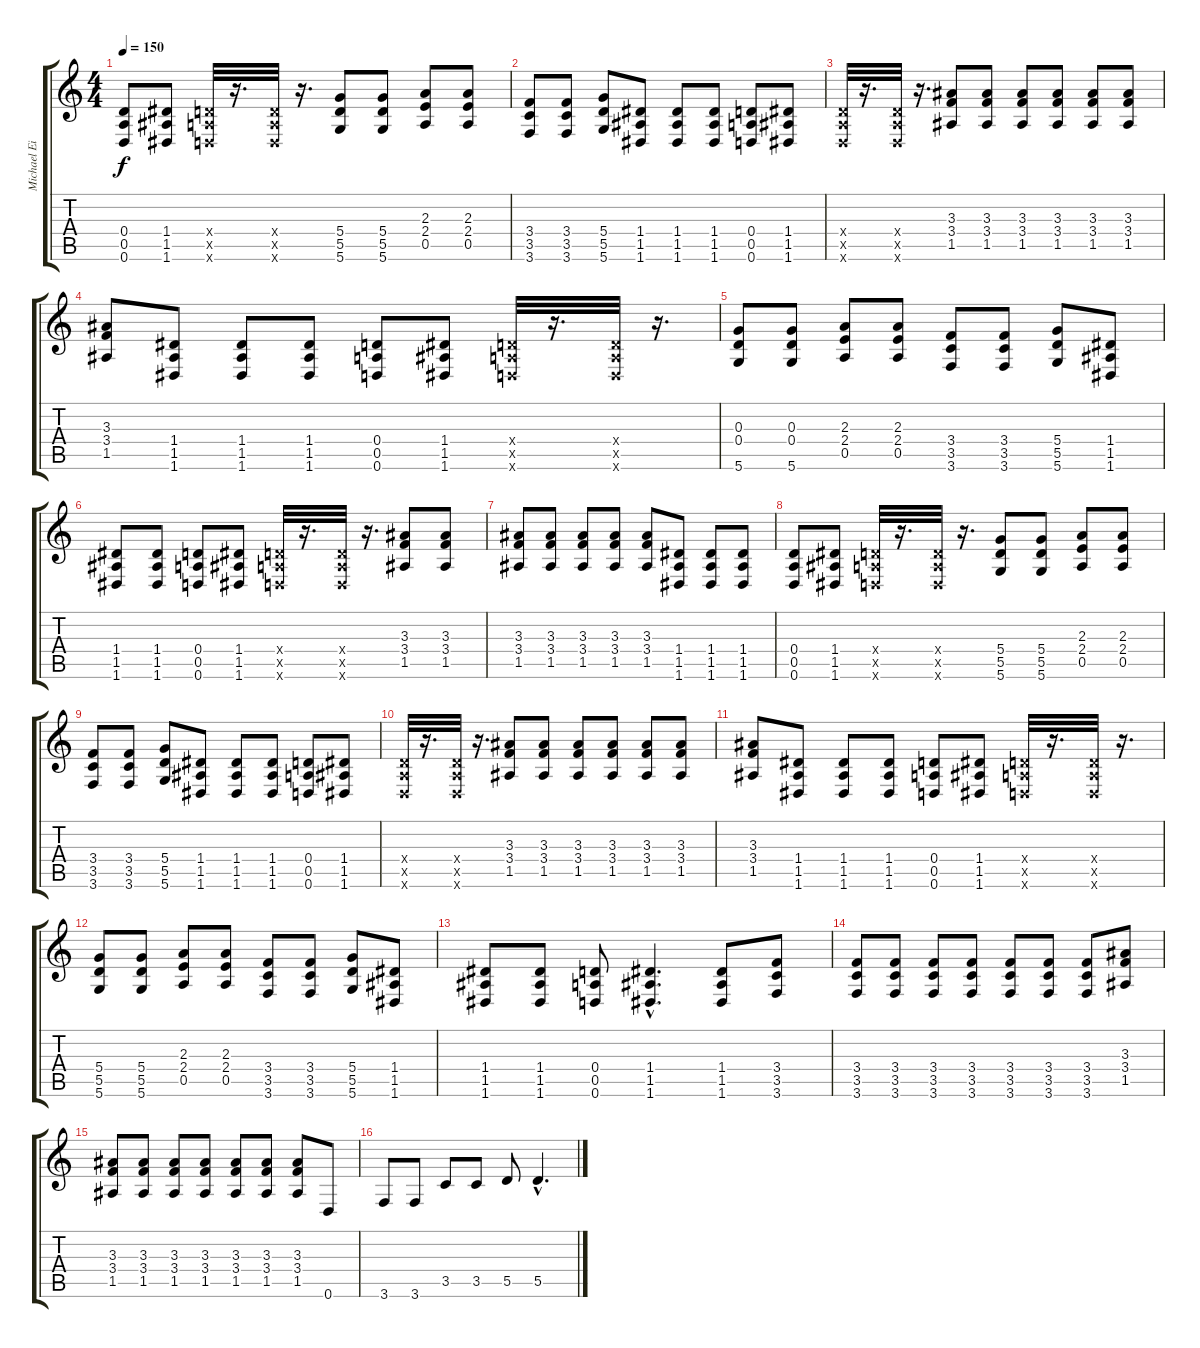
\track ("Michael Einziger - Guitar" "Michael Ei") {instrument distortionguitar}
\staff {score tabs}
\tuning (E4 B3 G3 D3 A2 D2) {hide}
\ts (4 4)
\tempo 150
\clef g2
\ks c
(0.4 0.5 0.6).8{dy f} (1.4 1.5 1.6).8 (0.4{x} 0.5{x} 0.6{x}).32 r.16{d} (0.4{x} 0.5{x} 0.6{x}).32 r.16{d} (5.4 5.5 5.6).8 (5.4 5.5 5.6).8 (2.3 2.4 0.5).8 (2.3 2.4 0.5).8 |
(3.4 3.5 3.6).8 (3.4 3.5 3.6).8 (5.4 5.5 5.6).8 (1.4 1.5 1.6).8 (1.4 1.5 1.6).8 (1.4 1.5 1.6).8 (0.4 0.5 0.6).8 (1.4 1.5 1.6).8 |
(0.4{x} 0.5{x} 0.6{x}).32 r.16{d} (0.4{x} 0.5{x} 0.6{x}).32 r.16{d} (3.3 3.4 1.5).8 (3.3 3.4 1.5).8 (3.3 3.4 1.5).8 (3.3 3.4 1.5).8 (3.3 3.4 1.5).8 (3.3 3.4 1.5).8 |
(3.3 3.4 1.5).8 (1.4 1.5 1.6).8 (1.4 1.5 1.6).8 (1.4 1.5 1.6).8 (0.4 0.5 0.6).8 (1.4 1.5 1.6).8 (0.4{x} 0.5{x} 0.6{x}).32 r.16{d} (0.4{x} 0.5{x} 0.6{x}).32 r.16{d} |
(0.3 0.4 5.6).8 (0.3 0.4 5.6).8 (2.3 2.4 0.5).8 (2.3 2.4 0.5).8 (3.4 3.5 3.6).8 (3.4 3.5 3.6).8 (5.4 5.5 5.6).8 (1.4 1.5 1.6).8 |
(1.4 1.5 1.6).8 (1.4 1.5 1.6).8 (0.4 0.5 0.6).8 (1.4 1.5 1.6).8 (0.4{x} 0.5{x} 0.6{x}).32 r.16{d} (0.4{x} 0.5{x} 0.6{x}).32 r.16{d} (3.3 3.4 1.5).8 (3.3 3.4 1.5).8 |
(3.3 3.4 1.5).8 (3.3 3.4 1.5).8 (3.3 3.4 1.5).8 (3.3 3.4 1.5).8 (3.3 3.4 1.5).8 (1.4 1.5 1.6).8 (1.4 1.5 1.6).8 (1.4 1.5 1.6).8 |
(0.4 0.5 0.6).8 (1.4 1.5 1.6).8 (0.4{x} 0.5{x} 0.6{x}).32 r.16{d} (0.4{x} 0.5{x} 0.6{x}).32 r.16{d} (5.4 5.5 5.6).8 (5.4 5.5 5.6).8 (2.3 2.4 0.5).8 (2.3 2.4 0.5).8 |
(3.4 3.5 3.6).8 (3.4 3.5 3.6).8 (5.4 5.5 5.6).8 (1.4 1.5 1.6).8 (1.4 1.5 1.6).8 (1.4 1.5 1.6).8 (0.4 0.5 0.6).8 (1.4 1.5 1.6).8 |
(0.4{x} 0.5{x} 0.6{x}).32 r.16{d} (0.4{x} 0.5{x} 0.6{x}).32 r.16{d} (3.3 3.4 1.5).8 (3.3 3.4 1.5).8 (3.3 3.4 1.5).8 (3.3 3.4 1.5).8 (3.3 3.4 1.5).8 (3.3 3.4 1.5).8 |
(3.3 3.4 1.5).8 (1.4 1.5 1.6).8 (1.4 1.5 1.6).8 (1.4 1.5 1.6).8 (0.4 0.5 0.6).8 (1.4 1.5 1.6).8 (0.4{x} 0.5{x} 0.6{x}).32 r.16{d} (0.4{x} 0.5{x} 0.6{x}).32 r.16{d} |
(5.4 5.5 5.6).8 (5.4 5.5 5.6).8 (2.3 2.4 0.5).8 (2.3 2.4 0.5).8 (3.4 3.5 3.6).8 (3.4 3.5 3.6).8 (5.4 5.5 5.6).8 (1.4 1.5 1.6).8 |
(1.4 1.5 1.6).8 (1.4 1.5 1.6).8 (0.4 0.5 0.6).8 (1.4{hac} 1.5{hac} 1.6{hac}).4{d} (1.4 1.5 1.6).8 (3.4 3.5 3.6).8 |
(3.4 3.5 3.6).8 (3.4 3.5 3.6).8 (3.4 3.5 3.6).8 (3.4 3.5 3.6).8 (3.4 3.5 3.6).8 (3.4 3.5 3.6).8 (3.4 3.5 3.6).8 (3.3 3.4 1.5).8 |
(3.3 3.4 1.5).8 (3.3 3.4 1.5).8 (3.3 3.4 1.5).8 (3.3 3.4 1.5).8 (3.3 3.4 1.5).8 (3.3 3.4 1.5).8 (3.3 3.4 1.5).8 0.6.8 |
3.6.8 3.6.8 3.5.8 3.5.8 5.5.8 5.5{hac}.4{d}
